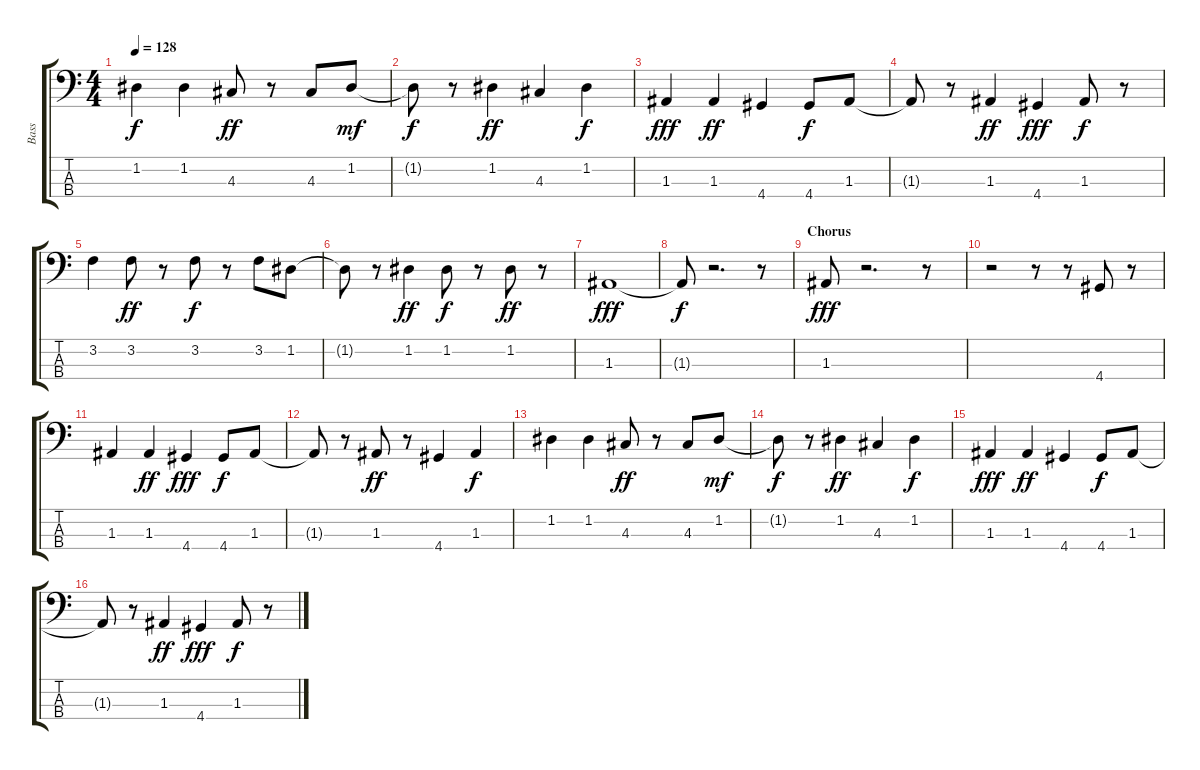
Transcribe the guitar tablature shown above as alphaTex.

\track ("Bass" "Bass") {instrument acousticbass}
\staff {score tabs}
\tuning (G2 D2 A1 E1) {hide}
\ts (4 4)
\tempo 128
\clef f4
\ks c
1.2.4{dy f} 1.2.4 4.3.8{dy ff} r.8 4.3.8 1.2.8{dy mf} |
1.2{t}.8{dy f} r.8 1.2.4{dy ff} 4.3.4 1.2.4{dy f} |
1.3.4{dy fff} 1.3.4{dy ff} 4.4.4 4.4.8{dy f} 1.3.8 |
1.3{t}.8 r.8 1.3.4{dy ff} 4.4.4{dy fff} 1.3.8{dy f} r.8 |
3.2.4 3.2.8{dy ff} r.8 3.2.8{dy f} r.8 3.2.8 1.2.8 |
1.2{t}.8 r.8 1.2.4{dy ff} 1.2.8{dy f} r.8 1.2.8{dy ff} r.8 |
1.3.1{dy fff} |
1.3{t}.8{dy f} r.2{d} r.8 |
\section ("" "Chorus")
1.3.8{dy fff volume 16} r.2{d} r.8 |
r.2 r.8 r.8 4.4.8 r.8 |
1.3.4{volume 12} 1.3.4{dy ff} 4.4.4{dy fff} 4.4.8{dy f} 1.3.8 |
1.3{t}.8 r.8 1.3.8{dy ff} r.8 4.4.4 1.3.4{dy f} |
1.2.4 1.2.4 4.3.8{dy ff} r.8 4.3.8 1.2.8{dy mf} |
1.2{t}.8{dy f} r.8 1.2.4{dy ff} 4.3.4 1.2.4{dy f} |
1.3.4{dy fff} 1.3.4{dy ff} 4.4.4 4.4.8{dy f} 1.3.8 |
1.3{t}.8 r.8 1.3.4{dy ff} 4.4.4{dy fff} 1.3.8{dy f} r.8
